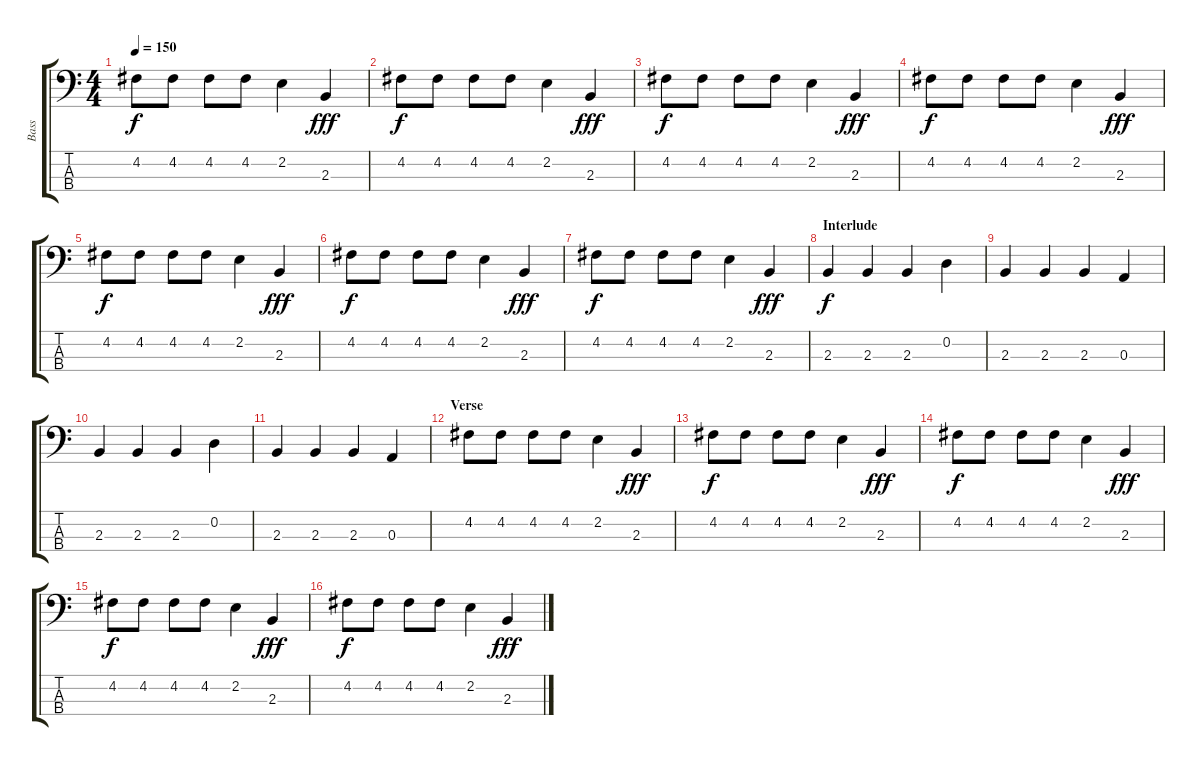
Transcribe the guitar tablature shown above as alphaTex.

\track ("Bass" "Bass") {instrument electricbassfinger}
\staff {score tabs}
\tuning (G2 D2 A1 E1) {hide}
\ts (4 4)
\tempo 150
\clef f4
\ks c
4.2.8{dy f} 4.2.8 4.2.8 4.2.8 2.2.4 2.3.4{dy fff} |
4.2.8{dy f} 4.2.8 4.2.8 4.2.8 2.2.4 2.3.4{dy fff} |
4.2.8{dy f} 4.2.8 4.2.8 4.2.8 2.2.4 2.3.4{dy fff} |
4.2.8{dy f} 4.2.8 4.2.8 4.2.8 2.2.4 2.3.4{dy fff} |
4.2.8{dy f} 4.2.8 4.2.8 4.2.8 2.2.4 2.3.4{dy fff} |
4.2.8{dy f} 4.2.8 4.2.8 4.2.8 2.2.4 2.3.4{dy fff} |
4.2.8{dy f} 4.2.8 4.2.8 4.2.8 2.2.4 2.3.4{dy fff} |
\section ("" "Interlude")
2.3.4{dy f} 2.3.4 2.3.4 0.2.4 |
2.3.4 2.3.4 2.3.4 0.3.4 |
2.3.4 2.3.4 2.3.4 0.2.4 |
2.3.4 2.3.4 2.3.4 0.3.4 |
\section ("" "Verse")
4.2.8 4.2.8 4.2.8 4.2.8 2.2.4 2.3.4{dy fff} |
4.2.8{dy f} 4.2.8 4.2.8 4.2.8 2.2.4 2.3.4{dy fff} |
4.2.8{dy f} 4.2.8 4.2.8 4.2.8 2.2.4 2.3.4{dy fff} |
4.2.8{dy f} 4.2.8 4.2.8 4.2.8 2.2.4 2.3.4{dy fff} |
4.2.8{dy f} 4.2.8 4.2.8 4.2.8 2.2.4 2.3.4{dy fff}
